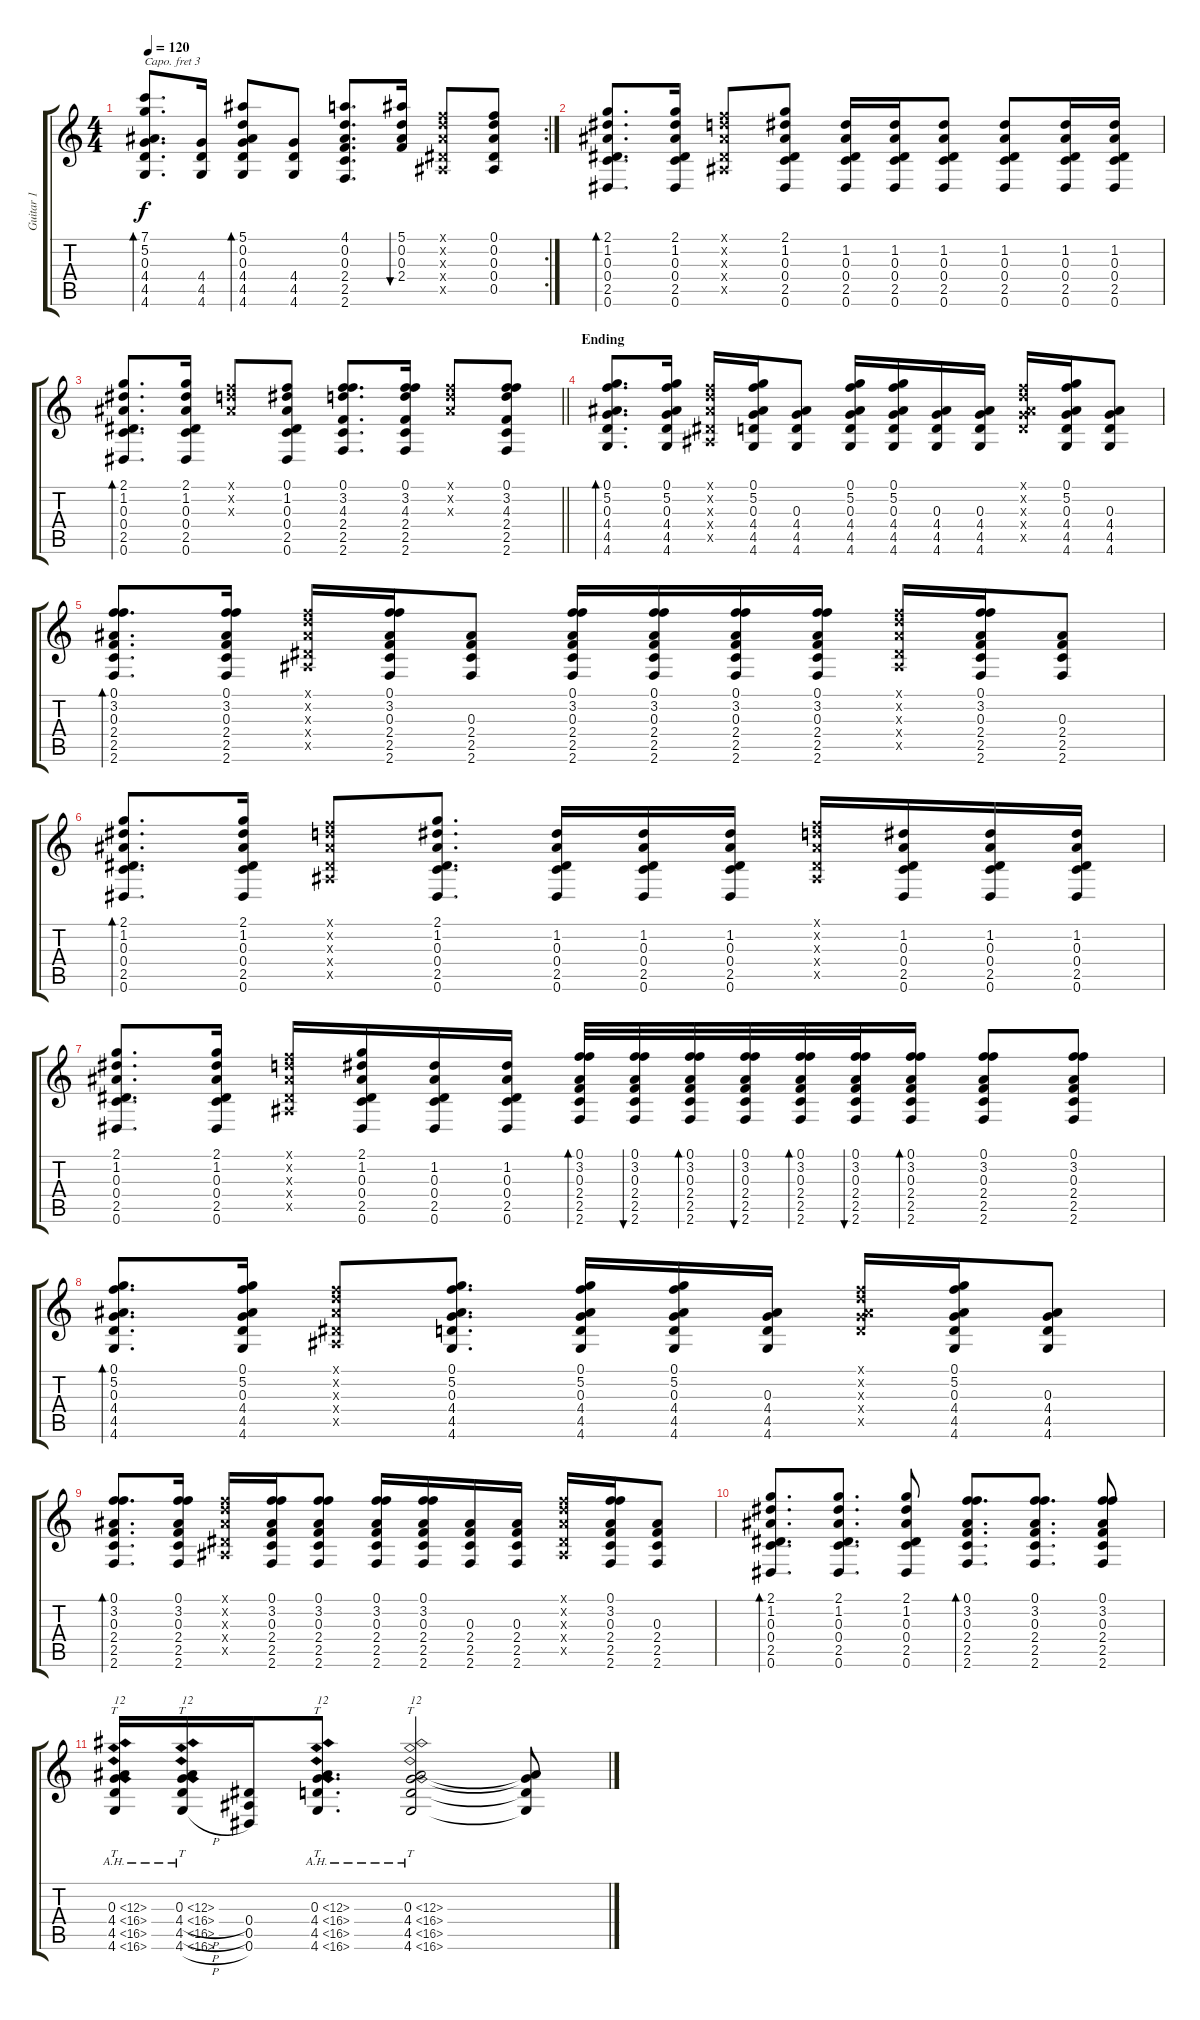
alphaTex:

\track ("Guitar 1" "Guitar 1") {instrument acousticguitarsteel}
\staff {score tabs}
\capo 3
\tuning (D4 B3 G3 C3 G2 C2) {hide}
\rc 2
\ts (4 4)
\tempo 120
\clef g2
\ks c
(7.1 5.2 0.3 4.4 4.5 4.6).8{d bd 30 dy f} (4.4 4.5 4.6).16 (5.1 0.2 0.3 4.4 4.5 4.6).8{bd 30} (4.4 4.5 4.6).8 (4.1 0.2 0.3 2.4 2.5 2.6).8{d} (5.1 0.2 0.3 2.4).16{bu 30} (0.1{x} 0.2{x} 0.3{x} 0.4{x} 0.5{x}).8 (0.1 0.2 0.3 0.4 0.5).8 |
(2.1 1.2 0.3 0.4 2.5 0.6).8{d bd 60} (2.1 1.2 0.3 0.4 2.5 0.6).16 (0.1{x} 0.2{x} 0.3{x} 0.4{x} 0.5{x}).8 (2.1 1.2 0.3 0.4 2.5 0.6).8 (1.2 0.3 0.4 2.5 0.6).16 (1.2 0.3 0.4 2.5 0.6).16 (1.2 0.3 0.4 2.5 0.6).8 (1.2 0.3 0.4 2.5 0.6).8 (1.2 0.3 0.4 2.5 0.6).16 (1.2 0.3 0.4 2.5 0.6).16 |
\barLineRight lightlight
(2.1 1.2 0.3 0.4 2.5 0.6).8{d bd 60} (2.1 1.2 0.3 0.4 2.5 0.6).16 (0.1{x} 0.2{x} 0.3{x}).8 (0.1 1.2 0.3 0.4 2.5 0.6).8 (0.1 3.2 4.3 2.4 2.5 2.6).8{d} (0.1 3.2 4.3 2.4 2.5 2.6).16 (0.1{x} 0.2{x} 0.3{x}).8 (0.1 3.2 4.3 2.4 2.5 2.6).8 |
\section ("" "Ending")
(0.1 5.2 0.3 4.4 4.5 4.6).8{d bd 60} (0.1 5.2 0.3 4.4 4.5 4.6).16 (0.1{x} 0.2{x} 0.3{x} 0.4{x} 0.5{x}).16 (0.1 5.2 0.3 4.4 4.5 4.6).16 (0.3 4.4 4.5 4.6).8 (0.1 5.2 0.3 4.4 4.5 4.6).16 (0.1 5.2 0.3 4.4 4.5 4.6).16 (0.3 4.4 4.5 4.6).16 (0.3 4.4 4.5 4.6).16 (0.1{x} 0.2{x} 0.3{x} 4.4{x} 4.5{x}).16 (0.1 5.2 0.3 4.4 4.5 4.6).16 (0.3 4.4 4.5 4.6).8 |
(0.1 3.2 0.3 2.4 2.5 2.6).8{d bd 60} (0.1 3.2 0.3 2.4 2.5 2.6).16 (0.1{x} 0.2{x} 0.3{x} 0.4{x} 0.5{x}).16 (0.1 3.2 0.3 2.4 2.5 2.6).16 (0.3 2.4 2.5 2.6).8 (0.1 3.2 0.3 2.4 2.5 2.6).16 (0.1 3.2 0.3 2.4 2.5 2.6).16 (0.1 3.2 0.3 2.4 2.5 2.6).16 (0.1 3.2 0.3 2.4 2.5 2.6).16 (0.1{x} 0.2{x} 0.3{x} 0.4{x} 0.5{x}).16 (0.1 3.2 0.3 2.4 2.5 2.6).16 (0.3 2.4 2.5 2.6).8 |
(2.1 1.2 0.3 0.4 2.5 0.6).8{d bd 60} (2.1 1.2 0.3 0.4 2.5 0.6).16 (0.1{x} 0.2{x} 0.3{x} 0.4{x} 0.5{x}).8 (2.1 1.2 0.3 0.4 2.5 0.6).8{d} (1.2 0.3 0.4 2.5 0.6).16 (1.2 0.3 0.4 2.5 0.6).16 (1.2 0.3 0.4 2.5 0.6).16 (0.1{x} 0.2{x} 0.3{x} 0.4{x} 0.5{x}).16 (1.2 0.3 0.4 2.5 0.6).16 (1.2 0.3 0.4 2.5 0.6).16 (1.2 0.3 0.4 2.5 0.6).16 |
(2.1 1.2 0.3 0.4 2.5 0.6).8{d} (2.1 1.2 0.3 0.4 2.5 0.6).16 (0.1{x} 0.2{x} 0.3{x} 0.4{x} 0.5{x}).16 (2.1 1.2 0.3 0.4 2.5 0.6).16 (1.2 0.3 0.4 2.5 0.6).16 (1.2 0.3 0.4 2.5 0.6).16 (0.1 3.2 0.3 2.4 2.5 2.6).32{bd 60} (0.1 3.2 0.3 2.4 2.5 2.6).32{bu 60} (0.1 3.2 0.3 2.4 2.5 2.6).32{bd 60} (0.1 3.2 0.3 2.4 2.5 2.6).32{bu 60} (0.1 3.2 0.3 2.4 2.5 2.6).32{bd 60} (0.1 3.2 0.3 2.4 2.5 2.6).32{bu 60} (0.1 3.2 0.3 2.4 2.5 2.6).16{bd 60} (0.1 3.2 0.3 2.4 2.5 2.6).8 (0.1 3.2 0.3 2.4 2.5 2.6).8 |
(0.1 5.2 0.3 4.4 4.5 4.6).8{d bd 60} (0.1 5.2 0.3 4.4 4.5 4.6).16 (0.1{x} 0.2{x} 0.3{x} 0.4{x} 0.5{x}).8 (0.1 5.2 0.3 4.4 4.5 4.6).8{d} (0.1 5.2 0.3 4.4 4.5 4.6).16 (0.1 5.2 0.3 4.4 4.5 4.6).16 (0.3 4.4 4.5 4.6).16 (0.1{x} 0.2{x} 0.3{x} 4.4{x} 4.5{x}).16 (0.1 5.2 0.3 4.4 4.5 4.6).16 (0.3 4.4 4.5 4.6).8 |
(0.1 3.2 0.3 2.4 2.5 2.6).8{d bd 60} (0.1 3.2 0.3 2.4 2.5 2.6).16 (0.1{x} 0.2{x} 0.3{x} 0.4{x} 0.5{x}).16 (0.1 3.2 0.3 2.4 2.5 2.6).16 (0.1 3.2 0.3 2.4 2.5 2.6).8 (0.1 3.2 0.3 2.4 2.5 2.6).16 (0.1 3.2 0.3 2.4 2.5 2.6).16 (0.3 2.4 2.5 2.6).16 (0.3 2.4 2.5 2.6).16 (0.1{x} 0.2{x} 0.3{x} 0.4{x} 0.5{x}).16 (0.1 3.2 0.3 2.4 2.5 2.6).16 (0.3 2.4 2.5 2.6).8 |
(2.1 1.2 0.3 0.4 2.5 0.6).8{d bd 60} (2.1 1.2 0.3 0.4 2.5 0.6).8{d} (2.1 1.2 0.3 0.4 2.5 0.6).8 (0.1 3.2 0.3 2.4 2.5 2.6).8{d bd 60} (0.1 3.2 0.3 2.4 2.5 2.6).8{d} (0.1 3.2 0.3 2.4 2.5 2.6).8 |
(0.3{ah 12} 4.4{ah 12} 4.5{ah 12} 4.6{ah 12}).16{tt txt "12"} (0.3{ah 12} 4.4{ah 12 h} 4.5{ah 12 h} 4.6{ah 12 h}).16{tt txt "12"} (0.4 0.5 0.6).16 (0.3{ah 12} 4.4{ah 12} 4.5{ah 12} 4.6{ah 12}).8{tt d txt "12"} (0.3{ah 12} 4.4{ah 12} 4.5{ah 12} 4.6{ah 12}).2{tt txt "12"} (0.3{t} 4.4{t} 4.5{t} 4.6{t}).8
